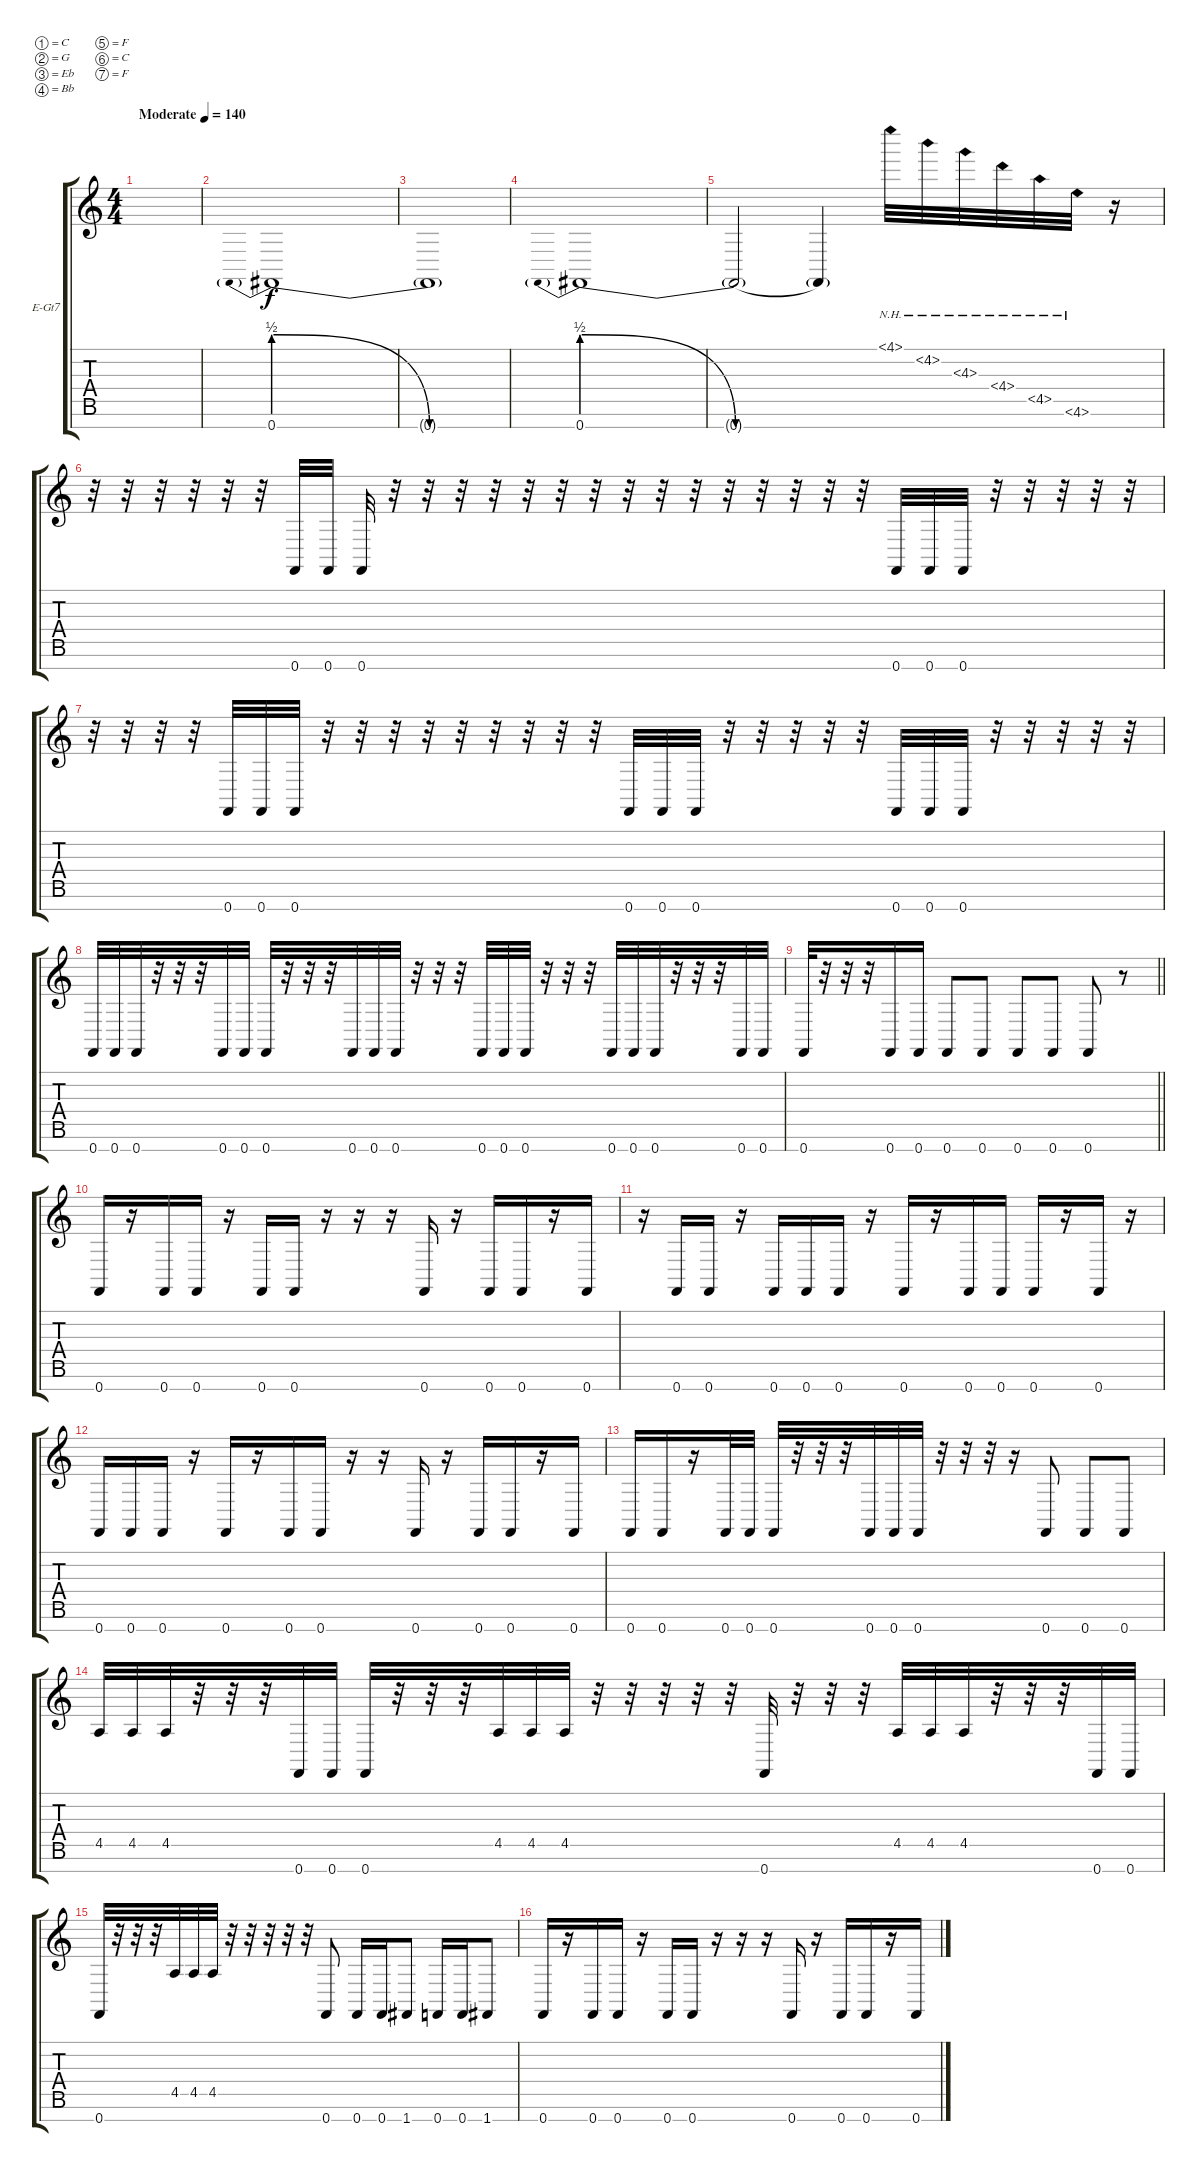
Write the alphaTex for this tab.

\bracketExtendMode groupsimilarinstruments
\firstSystemTrackNameOrientation horizontal
\otherSystemsTrackNameOrientation horizontal
\track ("Charlie" "E-Gt7") {instrument distortionguitar}
\staff {score tabs}
\tuning (C4 G3 Eb3 Bb2 F2 C2 F1)
\ts (4 4)
\beaming (8 2 2 2 2)
\tempo (140 "Moderate")
\clef g2
\ks c
|
0.7{be (prebendrelease 0 2 60 0)}.1 |
0.7{be (hold 0 0 60 0) t}.1 |
0.7{be (prebendrelease 0 2 60 0)}.1 |
0.7{be (hold 0 0 60 0) t}.2 0.7{t}.4 4.1{nh}.32 4.2{nh}.32 4.3{nh}.32 4.4{nh}.32 4.5{nh}.32 4.6{nh}.32 r.16 |
r.32 r.32 r.32 r.32 r.32 r.32 0.7.32 0.7.32 0.7.32 r.32 r.32 r.32 r.32 r.32 r.32 r.32 r.32 r.32 r.32 r.32 r.32 r.32 r.32 r.32 0.7.32 0.7.32 0.7.32 r.32 r.32 r.32 r.32 r.32 |
r.32 r.32 r.32 r.32 0.7.32 0.7.32 0.7.32 r.32 r.32 r.32 r.32 r.32 r.32 r.32 r.32 r.32 0.7.32 0.7.32 0.7.32 r.32 r.32 r.32 r.32 r.32 0.7.32 0.7.32 0.7.32 r.32 r.32 r.32 r.32 r.32 |
0.7.32 0.7.32 0.7.32 r.32 r.32 r.32 0.7.32 0.7.32 0.7.32 r.32 r.32 r.32 0.7.32 0.7.32 0.7.32 r.32 r.32 r.32 0.7.32 0.7.32 0.7.32 r.32 r.32 r.32 0.7.32 0.7.32 0.7.32 r.32 r.32 r.32 0.7.32 0.7.32 |
\barLineRight lightlight
0.7.32 r.32 r.32 r.32 0.7.16 0.7.16 0.7.8 0.7.8 0.7.8 0.7.8 0.7.8 r.8 |
\section ("" "")
0.7.16 r.16 0.7.16 0.7.16 r.16 0.7.16 0.7.16 r.16 r.16 r.16 0.7.16 r.16 0.7.16 0.7.16 r.16 0.7.16 |
r.16 0.7.16 0.7.16 r.16 0.7.16 0.7.16 0.7.16 r.16 0.7.16 r.16 0.7.16 0.7.16 0.7.16 r.16 0.7.16 r.16 |
0.7.16 0.7.16 0.7.16 r.16 0.7.16 r.16 0.7.16 0.7.16 r.16 r.16 0.7.16 r.16 0.7.16 0.7.16 r.16 0.7.16 |
0.7.16 0.7.16 r.16 0.7.32 0.7.32 0.7.32 r.32 r.32 r.32 0.7.32 0.7.32 0.7.32 r.32 r.32 r.32 r.16 0.7.8 0.7.8 0.7.8 |
4.5.32 4.5.32 4.5.32 r.32 r.32 r.32 0.7.32 0.7.32 0.7.32 r.32 r.32 r.32 4.5.32 4.5.32 4.5.32 r.32 r.32 r.32 r.32 r.32 0.7.32 r.32 r.32 r.32 4.5.32 4.5.32 4.5.32 r.32 r.32 r.32 0.7.32 0.7.32 |
0.7.32 r.32 r.32 r.32 4.5.32 4.5.32 4.5.32 r.32 r.32 r.32 r.32 r.32 0.7.8 0.7.16 0.7.16 1.7.8 0.7.16 0.7.16 1.7.8 |
0.7.16 r.16 0.7.16 0.7.16 r.16 0.7.16 0.7.16 r.16 r.16 r.16 0.7.16 r.16 0.7.16 0.7.16 r.16 0.7.16
